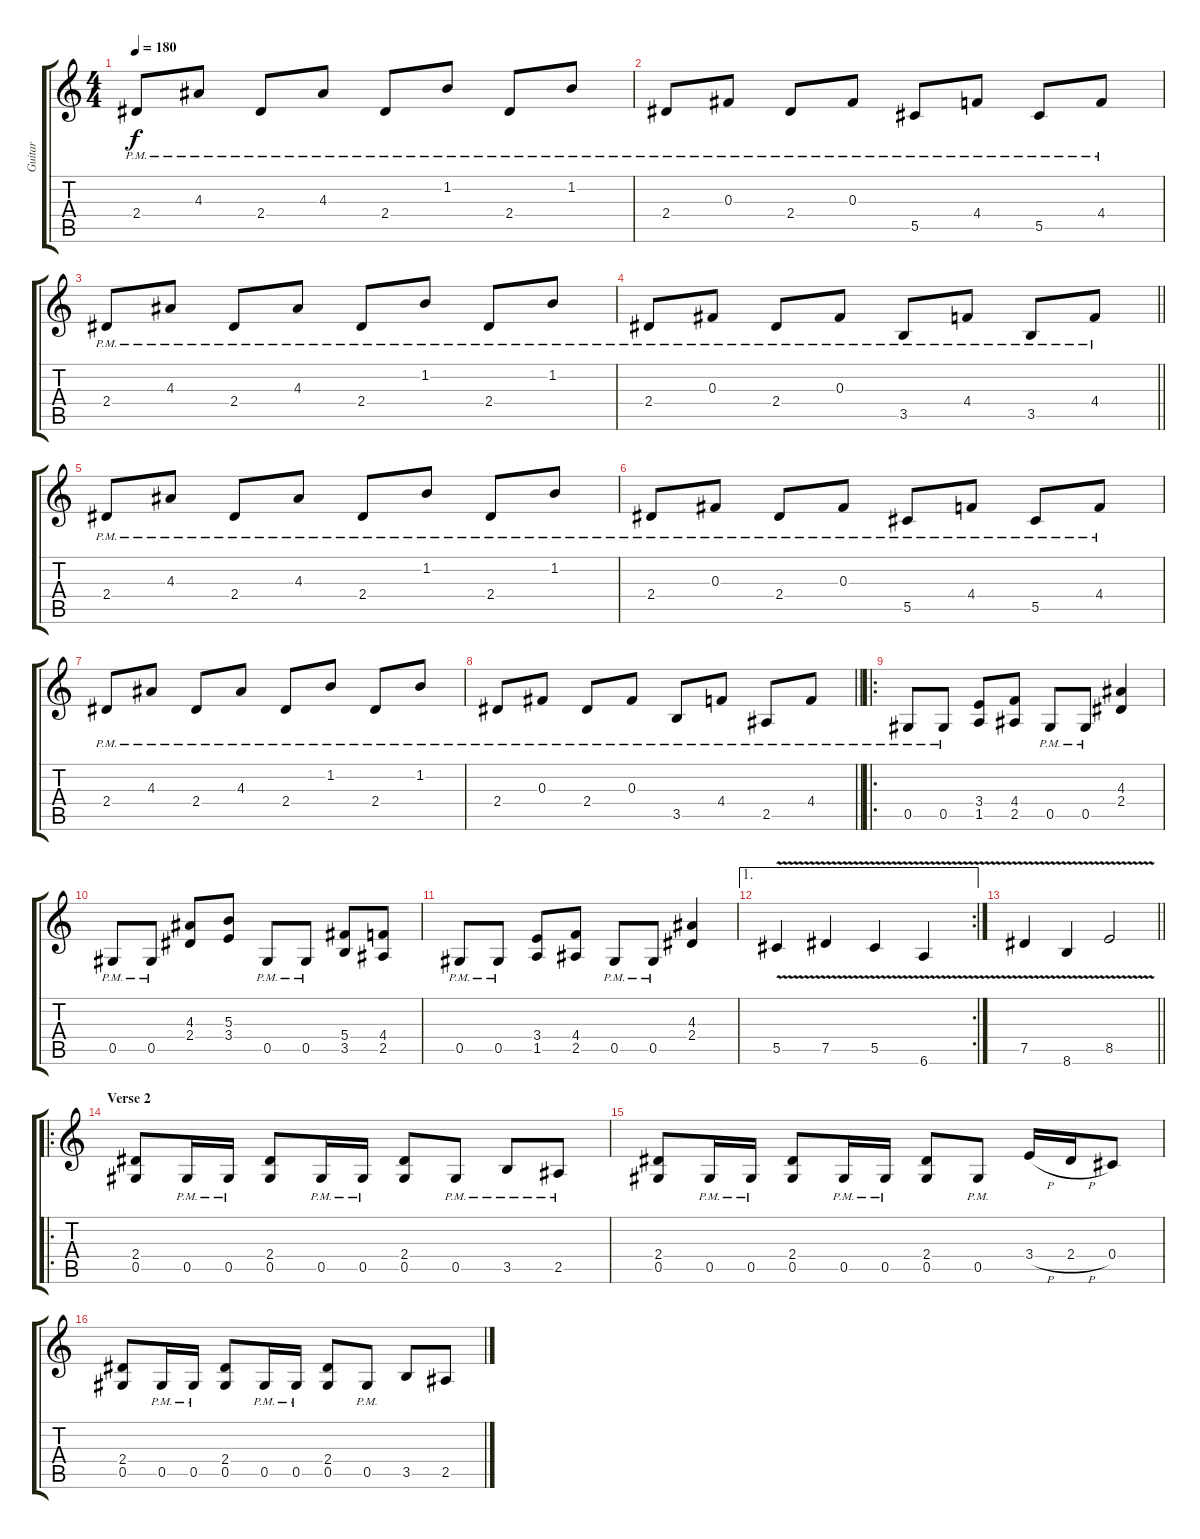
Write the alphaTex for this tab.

\track ("Guitar" "Guitar") {instrument distortionguitar}
\staff {score tabs}
\tuning (Eb4 Bb3 Gb3 Db3 Ab2 Eb2) {hide}
\ts (4 4)
\tempo 180
\clef g2
\ks c
2.4{pm}.8{dy f} 4.3{pm}.8 2.4{pm}.8 4.3{pm}.8 2.4{pm}.8 1.2{pm}.8 2.4{pm}.8 1.2{pm}.8 |
2.4{pm}.8 0.3{pm}.8 2.4{pm}.8 0.3{pm}.8 5.5{pm}.8 4.4{pm}.8 5.5{pm}.8 4.4{pm}.8 |
2.4{pm}.8 4.3{pm}.8 2.4{pm}.8 4.3{pm}.8 2.4{pm}.8 1.2{pm}.8 2.4{pm}.8 1.2{pm}.8 |
\barLineRight lightlight
2.4{pm}.8 0.3{pm}.8 2.4{pm}.8 0.3{pm}.8 3.5{pm}.8 4.4{pm}.8 3.5{pm}.8 4.4{pm}.8 |
\section ("" "")
2.4{pm}.8 4.3{pm}.8 2.4{pm}.8 4.3{pm}.8 2.4{pm}.8 1.2{pm}.8 2.4{pm}.8 1.2{pm}.8 |
2.4{pm}.8 0.3{pm}.8 2.4{pm}.8 0.3{pm}.8 5.5{pm}.8 4.4{pm}.8 5.5{pm}.8 4.4{pm}.8 |
2.4{pm}.8 4.3{pm}.8 2.4{pm}.8 4.3{pm}.8 2.4{pm}.8 1.2{pm}.8 2.4{pm}.8 1.2{pm}.8 |
\barLineRight lightlight
2.4{pm}.8 0.3{pm}.8 2.4{pm}.8 0.3{pm}.8 3.5{pm}.8 4.4{pm}.8 2.5{pm}.8 4.4{pm}.8 |
\ro
\section ("" "")
0.5{pm}.8 0.5{pm}.8 (3.4 1.5).8 (4.4 2.5).8 0.5{pm}.8 0.5{pm}.8 (4.3 2.4).4 |
0.5{pm}.8 0.5{pm}.8 (4.3 2.4).8 (5.3 3.4).8 0.5{pm}.8 0.5{pm}.8 (5.4 3.5).8 (4.4 2.5).8 |
0.5{pm}.8 0.5{pm}.8 (3.4 1.5).8 (4.4 2.5).8 0.5{pm}.8 0.5{pm}.8 (4.3 2.4).4 |
\ae 1
\rc 2
5.5{v}.4 7.5{v}.4 5.5{v}.4 6.6{v}.4 |
\barLineRight lightlight
7.5{v}.4 8.6{v}.4 8.5{v}.2 |
\ro
\section ("" "Verse 2")
(2.4 0.5).8 0.5{pm}.16 0.5{pm}.16 (2.4 0.5).8 0.5{pm}.16 0.5{pm}.16 (2.4 0.5).8 0.5{pm}.8 3.5{pm}.8 2.5{pm}.8 |
(2.4 0.5).8 0.5{pm}.16 0.5{pm}.16 (2.4 0.5).8 0.5{pm}.16 0.5{pm}.16 (2.4 0.5).8 0.5{pm}.8 3.4{h}.16 2.4{h}.16 0.4.8 |
(2.4 0.5).8 0.5{pm}.16 0.5{pm}.16 (2.4 0.5).8 0.5{pm}.16 0.5{pm}.16 (2.4 0.5).8 0.5{pm}.8 3.5.8 2.5.8
